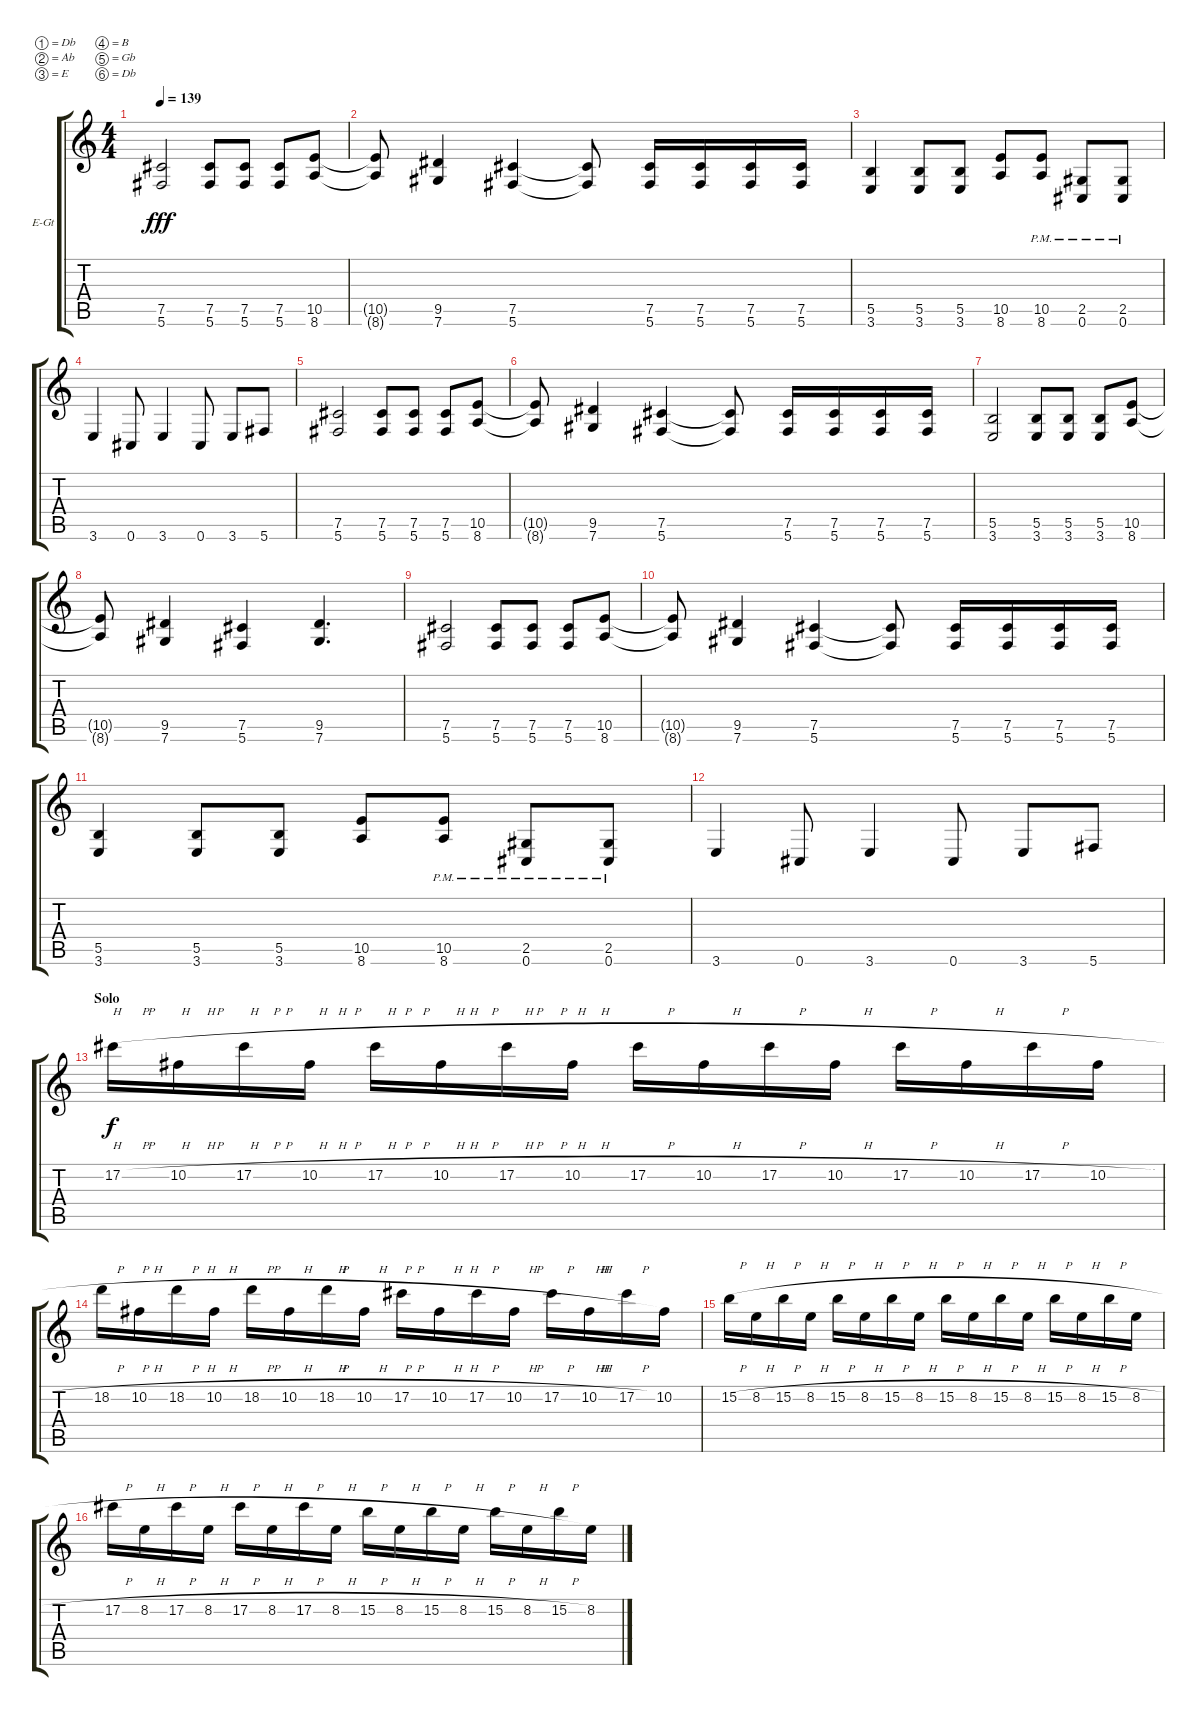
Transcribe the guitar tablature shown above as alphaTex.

\bracketExtendMode groupsimilarinstruments
\firstSystemTrackNameOrientation horizontal
\otherSystemsTrackNameOrientation horizontal
\track ("Electric Guitar 1" "E-Gt") {instrument distortionguitar}
\staff {score tabs}
\tuning (Db4 Ab3 E3 B2 Gb2 Db2)
\ts (4 4)
\tempo 139
\clef g2
\ks c
(5.6 7.5).2{dy fff} (5.6 7.5).8 (5.6 7.5).8 (5.6 7.5).8 (8.6 10.5).8 |
(8.6{t} 10.5{t}).8 (7.6 9.5).4 (5.6 7.5).4 (5.6{t} 7.5{t}).8 (5.6 7.5).16 (5.6 7.5).16 (5.6 7.5).16 (5.6 7.5).16 |
(3.6 5.5).4 (3.6 5.5).8 (3.6 5.5).8 (8.6 10.5).8 (8.6{pm} 10.5{pm}).8 (0.6{pm} 2.5{pm}).8 (0.6{pm} 2.5{pm}).8 |
3.6.4 0.6.8 3.6.4 0.6.8 3.6.8 5.6.8 |
(5.6 7.5).2 (5.6 7.5).8 (5.6 7.5).8 (5.6 7.5).8 (8.6 10.5).8 |
(8.6{t} 10.5{t}).8 (7.6 9.5).4 (5.6 7.5).4 (5.6{t} 7.5{t}).8 (5.6 7.5).16 (5.6 7.5).16 (5.6 7.5).16 (5.6 7.5).16 |
(3.6 5.5).2 (3.6 5.5).8 (3.6 5.5).8 (3.6 5.5).8 (8.6 10.5).8 |
(8.6{t} 10.5{t}).8 (7.6 9.5).4 (5.6 7.5).4 (7.6 9.5).4{d} |
(5.6 7.5).2 (5.6 7.5).8 (5.6 7.5).8 (5.6 7.5).8 (8.6 10.5).8 |
(8.6{t} 10.5{t}).8 (7.6 9.5).4 (5.6 7.5).4 (5.6{t} 7.5{t}).8 (5.6 7.5).16 (5.6 7.5).16 (5.6 7.5).16 (5.6 7.5).16 |
(3.6 5.5).4 (3.6 5.5).8 (3.6 5.5).8 (8.6 10.5).8 (8.6{pm} 10.5{pm}).8 (0.6{pm} 2.5{pm}).8 (0.6{pm} 2.5{pm}).8 |
3.6.4 0.6.8 3.6.4 0.6.8 3.6.8 5.6.8 |
\section ("" "Solo")
17.2{h}.16{dy f} 10.2{h}.16 17.2{h}.16 10.2{h}.16 17.2{h}.16 10.2{h}.16 17.2{h}.16 10.2{h}.16 17.2{h}.16 10.2{h}.16 17.2{h}.16 10.2{h}.16 17.2{h}.16 10.2{h}.16 17.2{h}.16 10.2{h}.16 |
18.2{h}.16 10.2{h}.16 18.2{h}.16 10.2{h}.16 18.2{h}.16 10.2{h}.16 18.2{h}.16 10.2{h}.16 17.2{h}.16 10.2{h}.16 17.2{h}.16 10.2{h}.16 17.2{h}.16 10.2{h}.16 17.2{h}.16 10.2.16 |
15.2{h}.16 8.2{h}.16 15.2{h}.16 8.2{h}.16 15.2{h}.16 8.2{h}.16 15.2{h}.16 8.2{h}.16 15.2{h}.16 8.2{h}.16 15.2{h}.16 8.2{h}.16 15.2{h}.16 8.2{h}.16 15.2{h}.16 8.2{h}.16 |
17.2{h}.16 8.2{h}.16 17.2{h}.16 8.2{h}.16 17.2{h}.16 8.2{h}.16 17.2{h}.16 8.2{h}.16 15.2{h}.16 8.2{h}.16 15.2{h}.16 8.2{h}.16 15.2{h}.16 8.2{h}.16 15.2{h}.16 8.2.16
